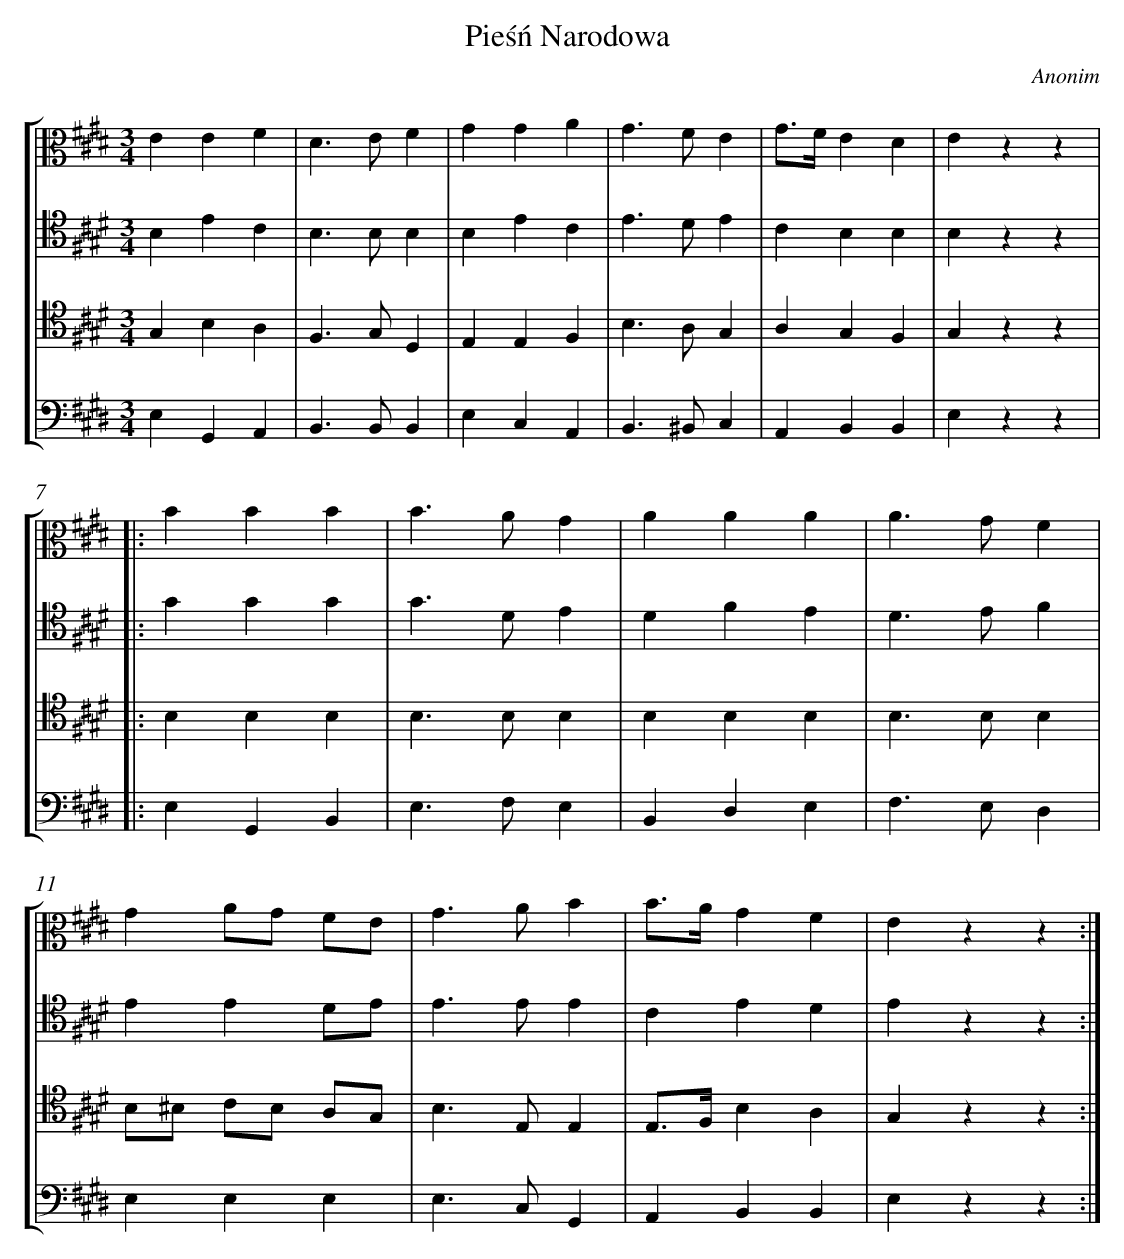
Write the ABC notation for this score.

X:1
T: Pieśń Narodowa
C: Anonim
L: 1/4
M: 3/4
%%staves [1 2 3 4]
V: 1 clef=alto
V: 2 clef=tenor
V: 3 clef=tenor
V: 4 clef=bass
K: E
[V:1] EEF |
[V:2] B,EC |
[V:3] G,B,A, |
[V:4] E,G,,A,, |
[V:1] D>EF |
[V:2] B,>B,B, |
[V:3] F,>G,D, |
[V:4] B,,>B,,B,, |
[V:1] GGA |
[V:2] B,EC |
[V:3] E,E,F, |
[V:4] E,C,A,, |
[V:1] G>FE |
[V:2] E>DE |
[V:3] B,>A,G, |
[V:4] B,,>^B,,C, |
[V:1] G/>F/ED |
[V:2] CB,B, |
[V:3] A,G,F, |
[V:4] A,,B,,B,, |
[V:1] Ezz ]|:
[V:2] B,zz ]|:
[V:3] G,zz ]|:
[V:4] E,zz ]|:
[V:1] BBB |
[V:2] GGG |
[V:3] B,B,B, |
[V:4] E,G,,B,, |
[V:1] B>AG |
[V:2] G>DE |
[V:3] B,>B,B, |
[V:4] E,>F,E, |
[V:1] AAA |
[V:2] DFE |
[V:3] B,B,B, |
[V:4] B,,D,E, |
[V:1] A>GF |
[V:2] D>EF |
[V:3] B,>B,B, |
[V:4] F,>E,D, |
[V:1] GA/G/ F/E/ |
[V:2] EED/E/ |
[V:3] B,/^B,/ C/B,/ A,/G,/ |
[V:4] E,E,E, |
[V:1] G>AB |
[V:2] E>EE |
[V:3] B,>E,E, |
[V:4] E,>C,G,, |
[V:1] B/>A/GF |
[V:2] CED |
[V:3] E,/>F,/B,A, |
[V:4] A,,B,,B,, |
[V:1] Ezz :|]
[V:2] Ezz :|]
[V:3] G,zz :|]
[V:4] E,zz :|]
